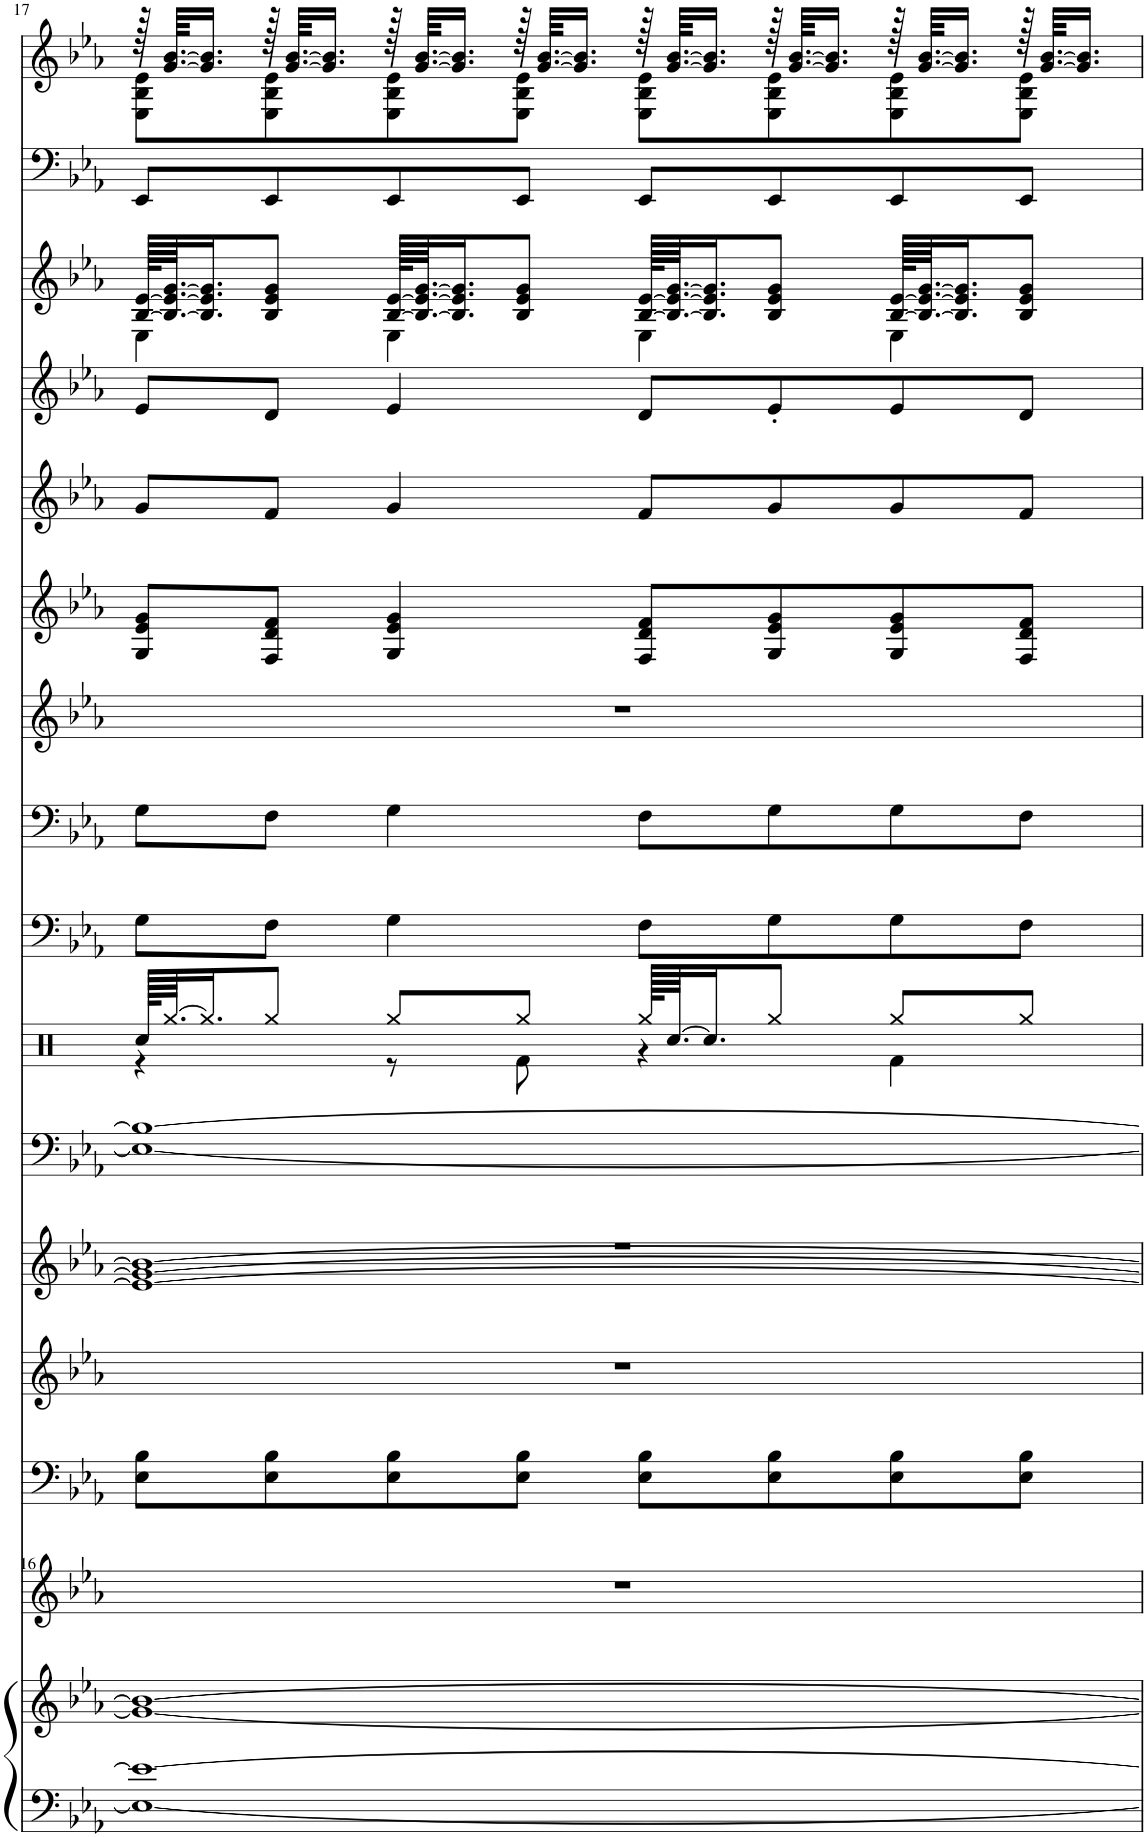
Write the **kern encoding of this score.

**kern	**kern	**kern	**kern	**kern	**kern	**kern	**kern	**kern	**kern	**kern	**kern	**kern	**kern	**kern	**kern	**kern
*part16	*part16	*part15	*part14	*part13	*part12	*part11	*part10	*part9	*part8	*part7	*part6	*part5	*part4	*part3	*part2	*part1
*staff17	*staff16	*staff15	*staff14	*staff13	*staff12	*staff11	*staff10	*staff9	*staff8	*staff7	*staff6	*staff5	*staff4	*staff3	*staff2	*staff1
*I"Bright Piano	*	*I"Glockenspiel	*I"Muted Guitar	*I"Polysynth Pad	*I"Syn.Strings 1	*I"DistortionGtr	*I"Percussion	*I"Clean Guitar	*I"Overdrive Gtr	*I"Choir Aahs	*I"Voice Oohs	*I"Synth Voice	*I"Tenor Sax	*I"Steel Gtr.	*I"Fingered Bass	*I"Clean Guitar, Everybody Talks
*I'Pno	*	*I'Gsp	*	*	*I'Str	*	*	*	*	*I'Ch	*I'V	*I'V	*I'T Sax	*	*	*
!!LO:PB:g=z
*clefF4	*clefG2	*clefG2	*clefF4	*clefG2	*clefG2	*clefF4	*clefX	*clefF4	*clefF4	*clefG2	*clefG2	*clefG2	*clefG2	*clefG2	*clefF4	*clefG2
*	*	*	*	*	*	*	*	*	*	*	*	*	*Trd8c14	*	*	*
*k[b-e-a-]	*k[b-e-a-]	*k[b-e-a-]	*k[b-e-a-]	*k[b-e-a-]	*k[b-e-a-]	*k[b-e-a-]	*k[]	*k[b-e-a-]	*k[b-e-a-]	*k[b-e-a-]	*k[b-e-a-]	*k[b-e-a-]	*k[b-e-a-]	*k[b-e-a-]	*k[b-e-a-]	*k[b-e-a-]
*M4/4	*M4/4	*M4/4	*M4/4	*M4/4	*M4/4	*M4/4	*M4/4	*M4/4	*M4/4	*M4/4	*M4/4	*M4/4	*M4/4	*M4/4	*M4/4	*M4/4
=17	=17	=17	=17	=17	=17	=17	=17	=17	=17	=17	=17	=17	=17	=17	=17	=17
*	*	*	*	*	*^	*	*^	*	*	*	*	*	*	*^	*	*^
1E-_ 1e-_	1g_ 1b-_	1r	8E-\ 8B-\L	1r	1r	1e-_ 1g_ 1b-_	1E-_ 1B-_	128Rcc/KLLLL	4r	8G\L	8G\L	1r	8G/ 8e-/ 8g/L	8g/L	8e-/L	[128B-/ [128e-/KLLLL	4E-\	8EE-/L	128r	8E-\ 8B-\ 8e-\L
.	.	.	.	.	.	.	.	[64.Rgg/JJ	.	.	.	.	.	.	.	64.B-/_ 64.e-/_ [64.g/JJ	.	.	[64.g/ [64.b-/KKLL	.
.	.	.	.	.	.	.	.	16.Rgg/J]	.	.	.	.	.	.	.	16.B-/] 16.e-/] 16.g/]J	.	.	16.g/] 16.b-/]JJ	.
.	.	.	8E-\ 8B-\	.	.	.	.	8Rgg/J	.	8F\J	8F\J	.	8F/ 8d/ 8f/J	8f/J	8d/J	8B-/ 8e-/ 8g/J	.	8EE-/	128r	8E-\ 8B-\ 8e-\
.	.	.	.	.	.	.	.	.	.	.	.	.	.	.	.	.	.	.	[64.g/ [64.b-/KKLL	.
.	.	.	.	.	.	.	.	.	.	.	.	.	.	.	.	.	.	.	16.g/] 16.b-/]JJ	.
.	.	.	8E-\ 8B-\	.	.	.	.	8Rgg/L	8r	4G\	4G\	.	4G/ 4e-/ 4g/	4g/	4e-/	[128B-/ [128e-/KLLLL	4E-\	8EE-/	128r	8E-\ 8B-\ 8e-\
.	.	.	.	.	.	.	.	.	.	.	.	.	.	.	.	64.B-/_ 64.e-/_ [64.g/JJ	.	.	[64.g/ [64.b-/KKLL	.
.	.	.	.	.	.	.	.	.	.	.	.	.	.	.	.	16.B-/] 16.e-/] 16.g/]J	.	.	16.g/] 16.b-/]JJ	.
.	.	.	8E-\ 8B-\J	.	.	.	.	8Rgg/J	8Rf\	.	.	.	.	.	.	8B-/ 8e-/ 8g/J	.	8EE-/J	128r	8E-\ 8B-\ 8e-\J
.	.	.	.	.	.	.	.	.	.	.	.	.	.	.	.	.	.	.	[64.g/ [64.b-/KKLL	.
.	.	.	.	.	.	.	.	.	.	.	.	.	.	.	.	.	.	.	16.g/] 16.b-/]JJ	.
.	.	.	8E-\ 8B-\L	.	.	.	.	128Rgg/KLLLL	4r	8F\L	8F\L	.	8F/ 8d/ 8f/L	8f/L	8d/L	[128B-/ [128e-/KLLLL	4E-\	8EE-/L	128r	8E-\ 8B-\ 8e-\L
.	.	.	.	.	.	.	.	[64.Rcc/JJ	.	.	.	.	.	.	.	64.B-/_ 64.e-/_ [64.g/JJ	.	.	[64.g/ [64.b-/KKLL	.
.	.	.	.	.	.	.	.	16.Rcc/J]	.	.	.	.	.	.	.	16.B-/] 16.e-/] 16.g/]J	.	.	16.g/] 16.b-/]JJ	.
.	.	.	8E-\ 8B-\	.	.	.	.	8Rgg/J	.	8G\	8G\	.	8G/ 8e-/ 8g/	8g/	8e-'/	8B-/ 8e-/ 8g/J	.	8EE-/	128r	8E-\ 8B-\ 8e-\
.	.	.	.	.	.	.	.	.	.	.	.	.	.	.	.	.	.	.	[64.g/ [64.b-/KKLL	.
.	.	.	.	.	.	.	.	.	.	.	.	.	.	.	.	.	.	.	16.g/] 16.b-/]JJ	.
.	.	.	8E-\ 8B-\	.	.	.	.	8Rgg/L	4Rf\	8G\	8G\	.	8G/ 8e-/ 8g/	8g/	8e-/	[128B-/ [128e-/KLLLL	4E-\	8EE-/	128r	8E-\ 8B-\ 8e-\
.	.	.	.	.	.	.	.	.	.	.	.	.	.	.	.	64.B-/_ 64.e-/_ [64.g/JJ	.	.	[64.g/ [64.b-/KKLL	.
.	.	.	.	.	.	.	.	.	.	.	.	.	.	.	.	16.B-/] 16.e-/] 16.g/]J	.	.	16.g/] 16.b-/]JJ	.
.	.	.	8E-\ 8B-\J	.	.	.	.	8Rgg/J	.	8F\J	8F\J	.	8F/ 8d/ 8f/J	8f/J	8d/J	8B-/ 8e-/ 8g/J	.	8EE-/J	128r	8E-\ 8B-\ 8e-\J
.	.	.	.	.	.	.	.	.	.	.	.	.	.	.	.	.	.	.	[64.g/ [64.b-/KKLL	.
.	.	.	.	.	.	.	.	.	.	.	.	.	.	.	.	.	.	.	16.g/] 16.b-/]JJ	.
*	*	*	*	*	*v	*v	*	*v	*v	*	*	*	*	*	*	*v	*v	*	*v	*v
=	=	=	=	=	=	=	=	=	=	=	=	=	=	=	=	=
*-	*-	*-	*-	*-	*-	*-	*-	*-	*-	*-	*-	*-	*-	*-	*-	*-
